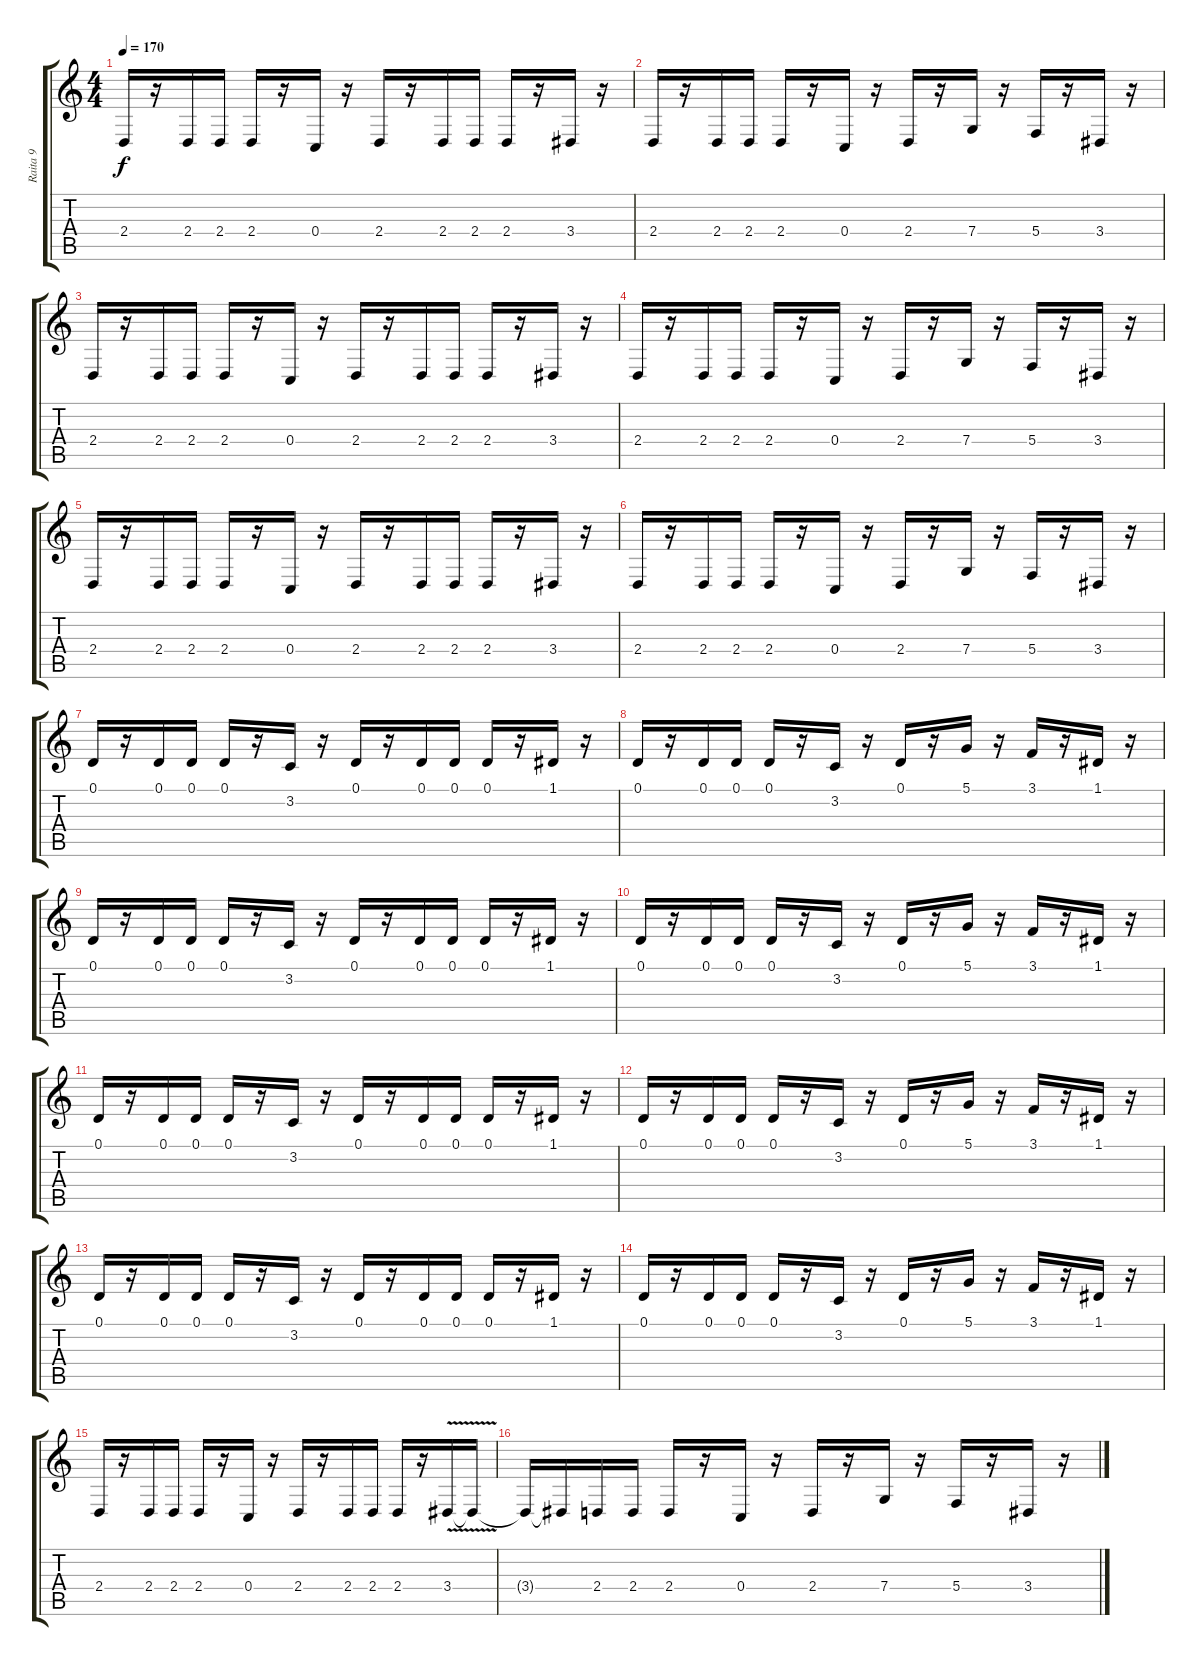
\track ("Raita 9" "Raita 9") {instrument violin}
\staff {score tabs}
\tuning (D4 A3 F3 C3 G2 D2) {hide}
\ts (4 4)
\tempo 170
\clef g2
\ks c
2.4.16{dy f} r.16 2.4.16 2.4.16 2.4.16 r.16 0.4.16 r.16 2.4.16 r.16 2.4.16 2.4.16 2.4.16 r.16 3.4.16 r.16 |
2.4.16 r.16 2.4.16 2.4.16 2.4.16 r.16 0.4.16 r.16 2.4.16 r.16 7.4.16 r.16 5.4.16 r.16 3.4.16 r.16 |
2.4.16 r.16 2.4.16 2.4.16 2.4.16 r.16 0.4.16 r.16 2.4.16 r.16 2.4.16 2.4.16 2.4.16 r.16 3.4.16 r.16 |
2.4.16 r.16 2.4.16 2.4.16 2.4.16 r.16 0.4.16 r.16 2.4.16 r.16 7.4.16 r.16 5.4.16 r.16 3.4.16 r.16 |
2.4.16 r.16 2.4.16 2.4.16 2.4.16 r.16 0.4.16 r.16 2.4.16 r.16 2.4.16 2.4.16 2.4.16 r.16 3.4.16 r.16 |
2.4.16 r.16 2.4.16 2.4.16 2.4.16 r.16 0.4.16 r.16 2.4.16 r.16 7.4.16 r.16 5.4.16 r.16 3.4.16 r.16 |
0.1.16 r.16 0.1.16 0.1.16 0.1.16 r.16 3.2.16 r.16 0.1.16 r.16 0.1.16 0.1.16 0.1.16 r.16 1.1.16 r.16 |
0.1.16 r.16 0.1.16 0.1.16 0.1.16 r.16 3.2.16 r.16 0.1.16 r.16 5.1.16 r.16 3.1.16 r.16 1.1.16 r.16 |
0.1.16 r.16 0.1.16 0.1.16 0.1.16 r.16 3.2.16 r.16 0.1.16 r.16 0.1.16 0.1.16 0.1.16 r.16 1.1.16 r.16 |
0.1.16 r.16 0.1.16 0.1.16 0.1.16 r.16 3.2.16 r.16 0.1.16 r.16 5.1.16 r.16 3.1.16 r.16 1.1.16 r.16 |
0.1.16 r.16 0.1.16 0.1.16 0.1.16 r.16 3.2.16 r.16 0.1.16 r.16 0.1.16 0.1.16 0.1.16 r.16 1.1.16 r.16 |
0.1.16 r.16 0.1.16 0.1.16 0.1.16 r.16 3.2.16 r.16 0.1.16 r.16 5.1.16 r.16 3.1.16 r.16 1.1.16 r.16 |
0.1.16 r.16 0.1.16 0.1.16 0.1.16 r.16 3.2.16 r.16 0.1.16 r.16 0.1.16 0.1.16 0.1.16 r.16 1.1.16 r.16 |
0.1.16 r.16 0.1.16 0.1.16 0.1.16 r.16 3.2.16 r.16 0.1.16 r.16 5.1.16 r.16 3.1.16 r.16 1.1.16 r.16 |
2.4.16 r.16 2.4.16 2.4.16 2.4.16 r.16 0.4.16 r.16 2.4.16 r.16 2.4.16 2.4.16 2.4.16 r.16 3.4{v}.16 3.4{t}.16 |
3.4{t}.16 3.4{t}.16 2.4.16 2.4.16 2.4.16 r.16 0.4.16 r.16 2.4.16 r.16 7.4.16 r.16 5.4.16 r.16 3.4.16 r.16
